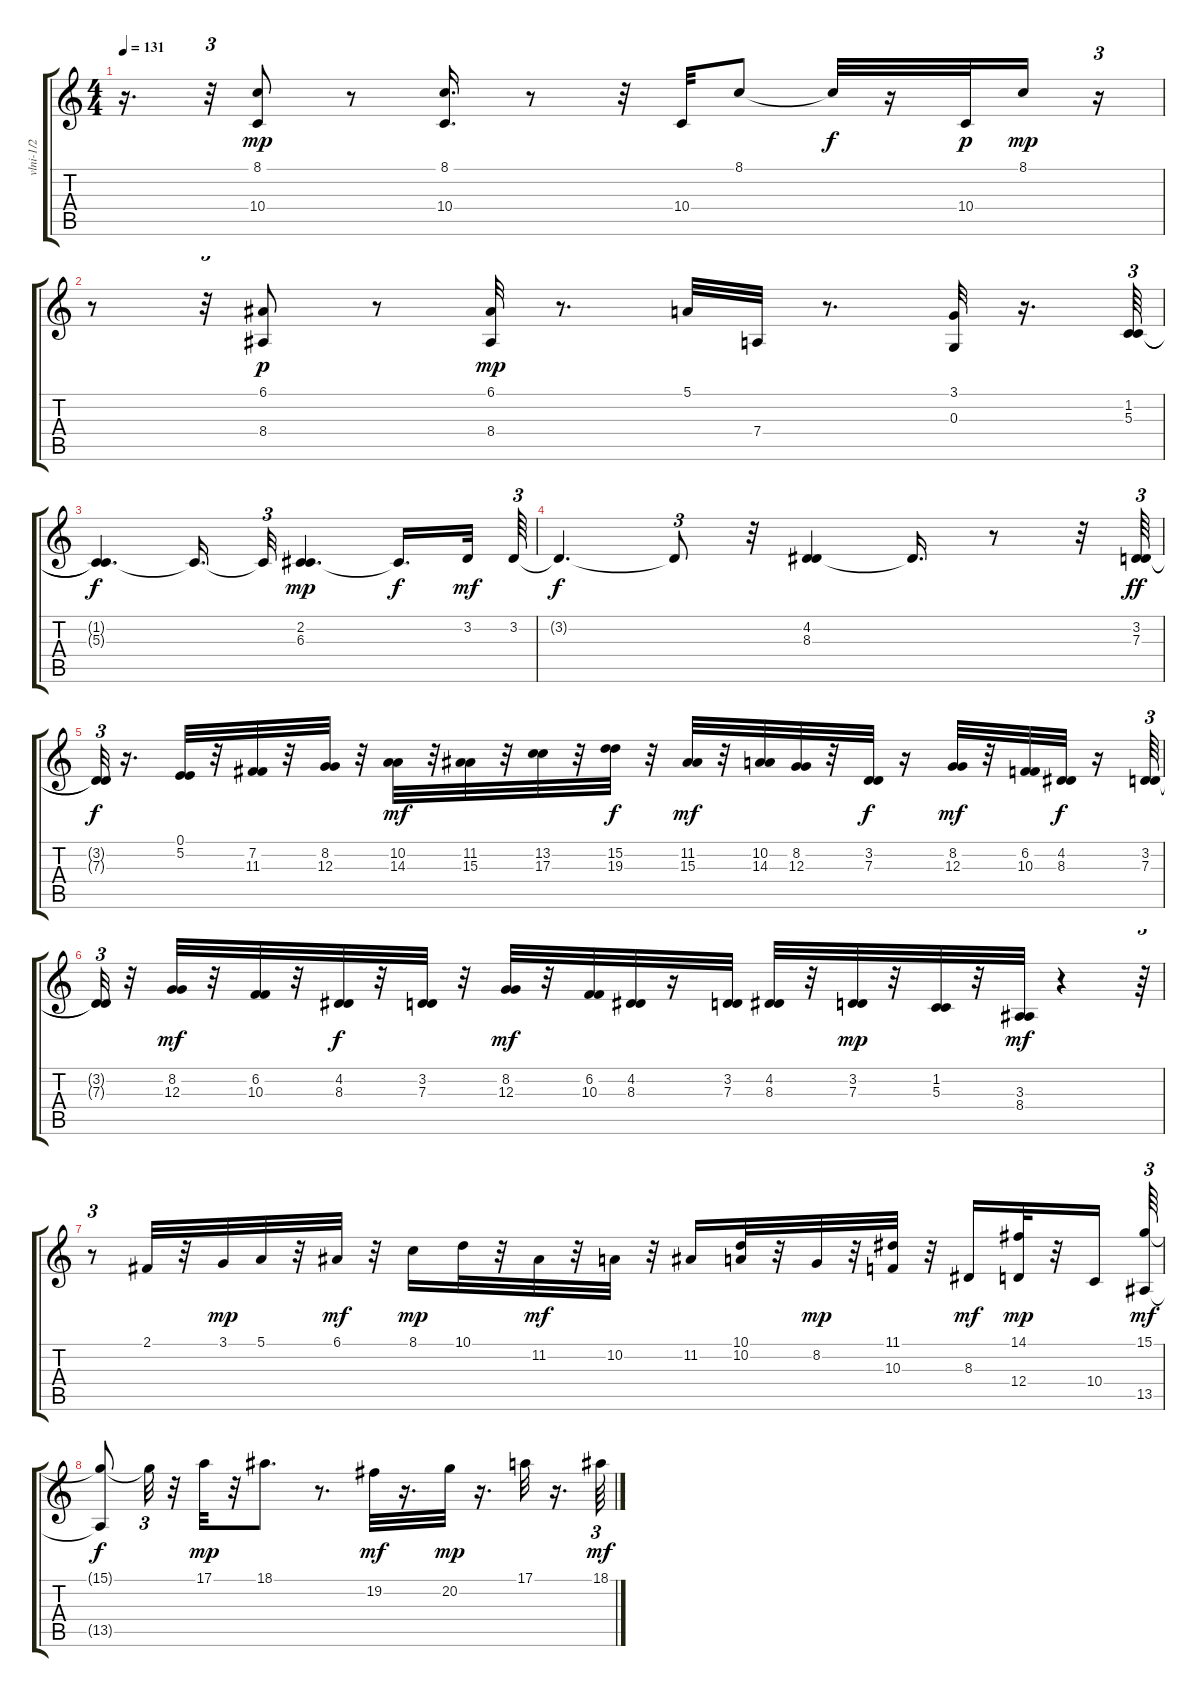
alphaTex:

\track ("vlni-1/2" "vlni-1/2") {instrument stringensemble2}
\staff {score tabs}
\tuning (E4 B3 G3 D3 A2 E2) {hide}
\ts (4 4)
\tempo 131
\clef g2
\ks c
r.16{d dy mp} r.32{tu (3 2)} (8.1 10.4).8 r.8 (8.1 10.4).16{d} r.8 r.32 10.4.32 8.1.8 8.1{t}.32{dy f} r.16 10.4.32{dy p} 8.1.16{dy mp} r.16{tu (3 2)} |
r.8 r.32{tu (3 2)} (6.1 8.4).8{dy p} r.8 (6.1 8.4).32{dy mp} r.8{d} 5.1.32 7.4.32 r.8{d} (3.1 0.3).32 r.16{d} (1.2 5.3).64{tu (3 2)} |
(1.2{t} 5.3{t}).4{d dy f} 5.3{t}.16{d} 5.3{t}.32{tu (3 2)} (2.2 6.3).4{d dy mp} 6.3{t}.16{d dy f} 3.2.32{dy mf} 3.2.64{tu (3 2)} |
3.2{t}.4{d dy f} 3.2{t}.8{tu (3 2)} r.32 (4.2 8.3).4 8.3{t}.16{d} r.8 r.32 (3.2 7.3).64{tu (3 2) dy ff} |
(3.2{t} 7.3{t}).32{tu (3 2) dy f} r.16{d} (0.1 5.2).32 r.32 (7.2 11.3).32 r.32 (8.2 12.3).32 r.32 (10.2 14.3).32{dy mf} r.32 (11.2 15.3).32 r.32 (13.2 17.3).32 r.32 (15.2 19.3).32{dy f} r.32 (11.2 15.3).32{dy mf} r.32 (10.2 14.3).32 (8.2 12.3).32 r.32 (3.2 7.3).32{dy f} r.16 (8.2 12.3).32{dy mf} r.32 (6.2 10.3).32 (4.2 8.3).32{dy f} r.16 (3.2 7.3).64{tu (3 2)} |
(3.2{t} 7.3{t}).32{tu (3 2)} r.32 (8.2 12.3).32{dy mf} r.32 (6.2 10.3).32 r.32 (4.2 8.3).32{dy f} r.32 (3.2 7.3).32 r.32 (8.2 12.3).32{dy mf} r.32 (6.2 10.3).32 (4.2 8.3).32 r.16 (3.2 7.3).32 (4.2 8.3).32 r.32 (3.2 7.3).32{dy mp} r.32 (1.2 5.3).32 r.32 (3.3 8.4).32{dy mf} r.4 r.64{tu (3 2)} |
r.8{tu (3 2)} 2.1.32 r.32 3.1.32{dy mp} 5.1.32 r.32 6.1.32{dy mf} r.32 8.1.16{dy mp} 10.1.32 r.32 11.2.32{dy mf} r.32 10.2.32 r.32 11.2.16 (10.1 10.2).32 r.32 8.2.32{dy mp} r.32 (11.1 10.3).32 r.32 8.3.16{dy mf} (14.1 12.4).32{dy mp} r.32 10.4.16 (15.1 13.5).64{tu (3 2) dy mf} |
(15.1{t} 13.5{t}).8{dy f} 15.1{t}.32{tu (3 2)} r.32 17.1.32{dy mp} r.32 18.1.8{d} r.8{d} 19.2.32{dy mf} r.16{d} 20.2.32{dy mp} r.16{d} 17.1.32 r.16{d} 18.1.64{tu (3 2) dy mf}
